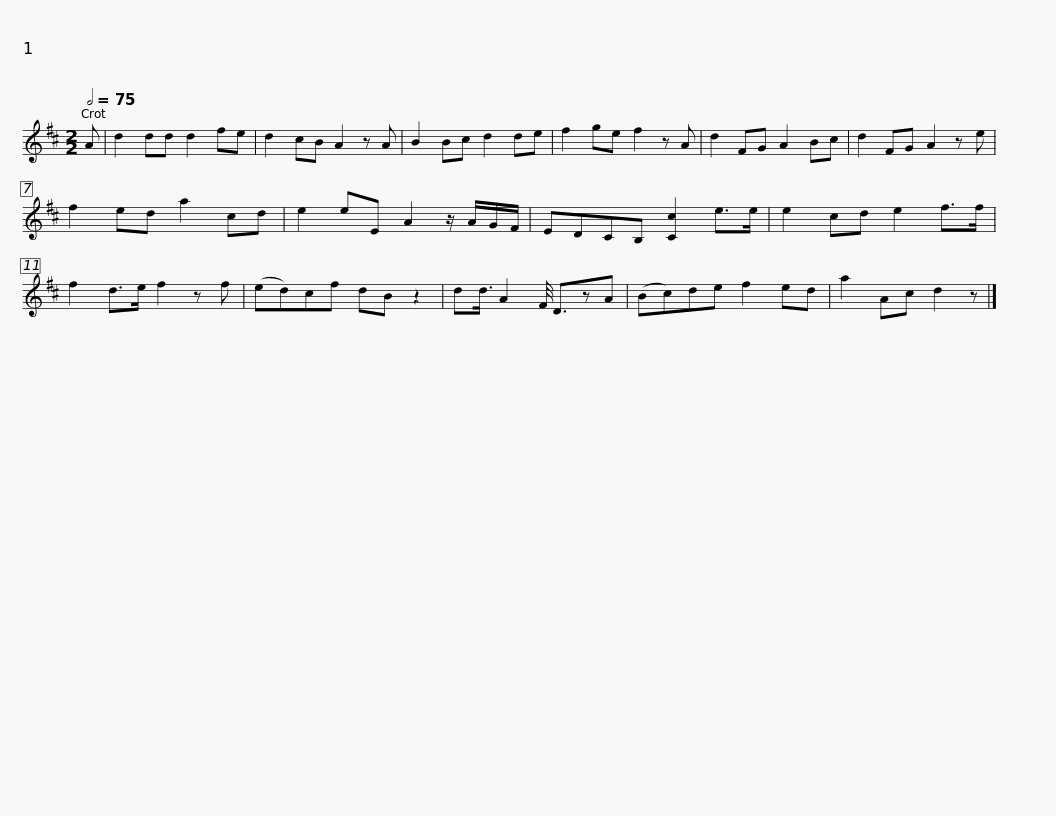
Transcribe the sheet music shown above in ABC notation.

X:1
L:1/8
Q:1/2=75
M:2/2
I:linebreak $
K:D
V:1 treble
V:1
 A | d2 dd d2 fe | d2 cB A2 z A | B2 Bc d2 de | f2 ge f2 z A | %5
 d2 FG A2 Bc |$ d2 FG A2 z e | f2 ed a2 cd | e2 eE A2 z/ A/G/F/ | EDCB, [Cc]2 e>e | %10
 e2 cd e2 f>f |$ f2 d>e f2 z f | (ed)cf dB z2 | dd3/4 A2 F/4 D3/2zA | (Bc)de f2 ed | %15
 a2 Ac d2 z |] %16
